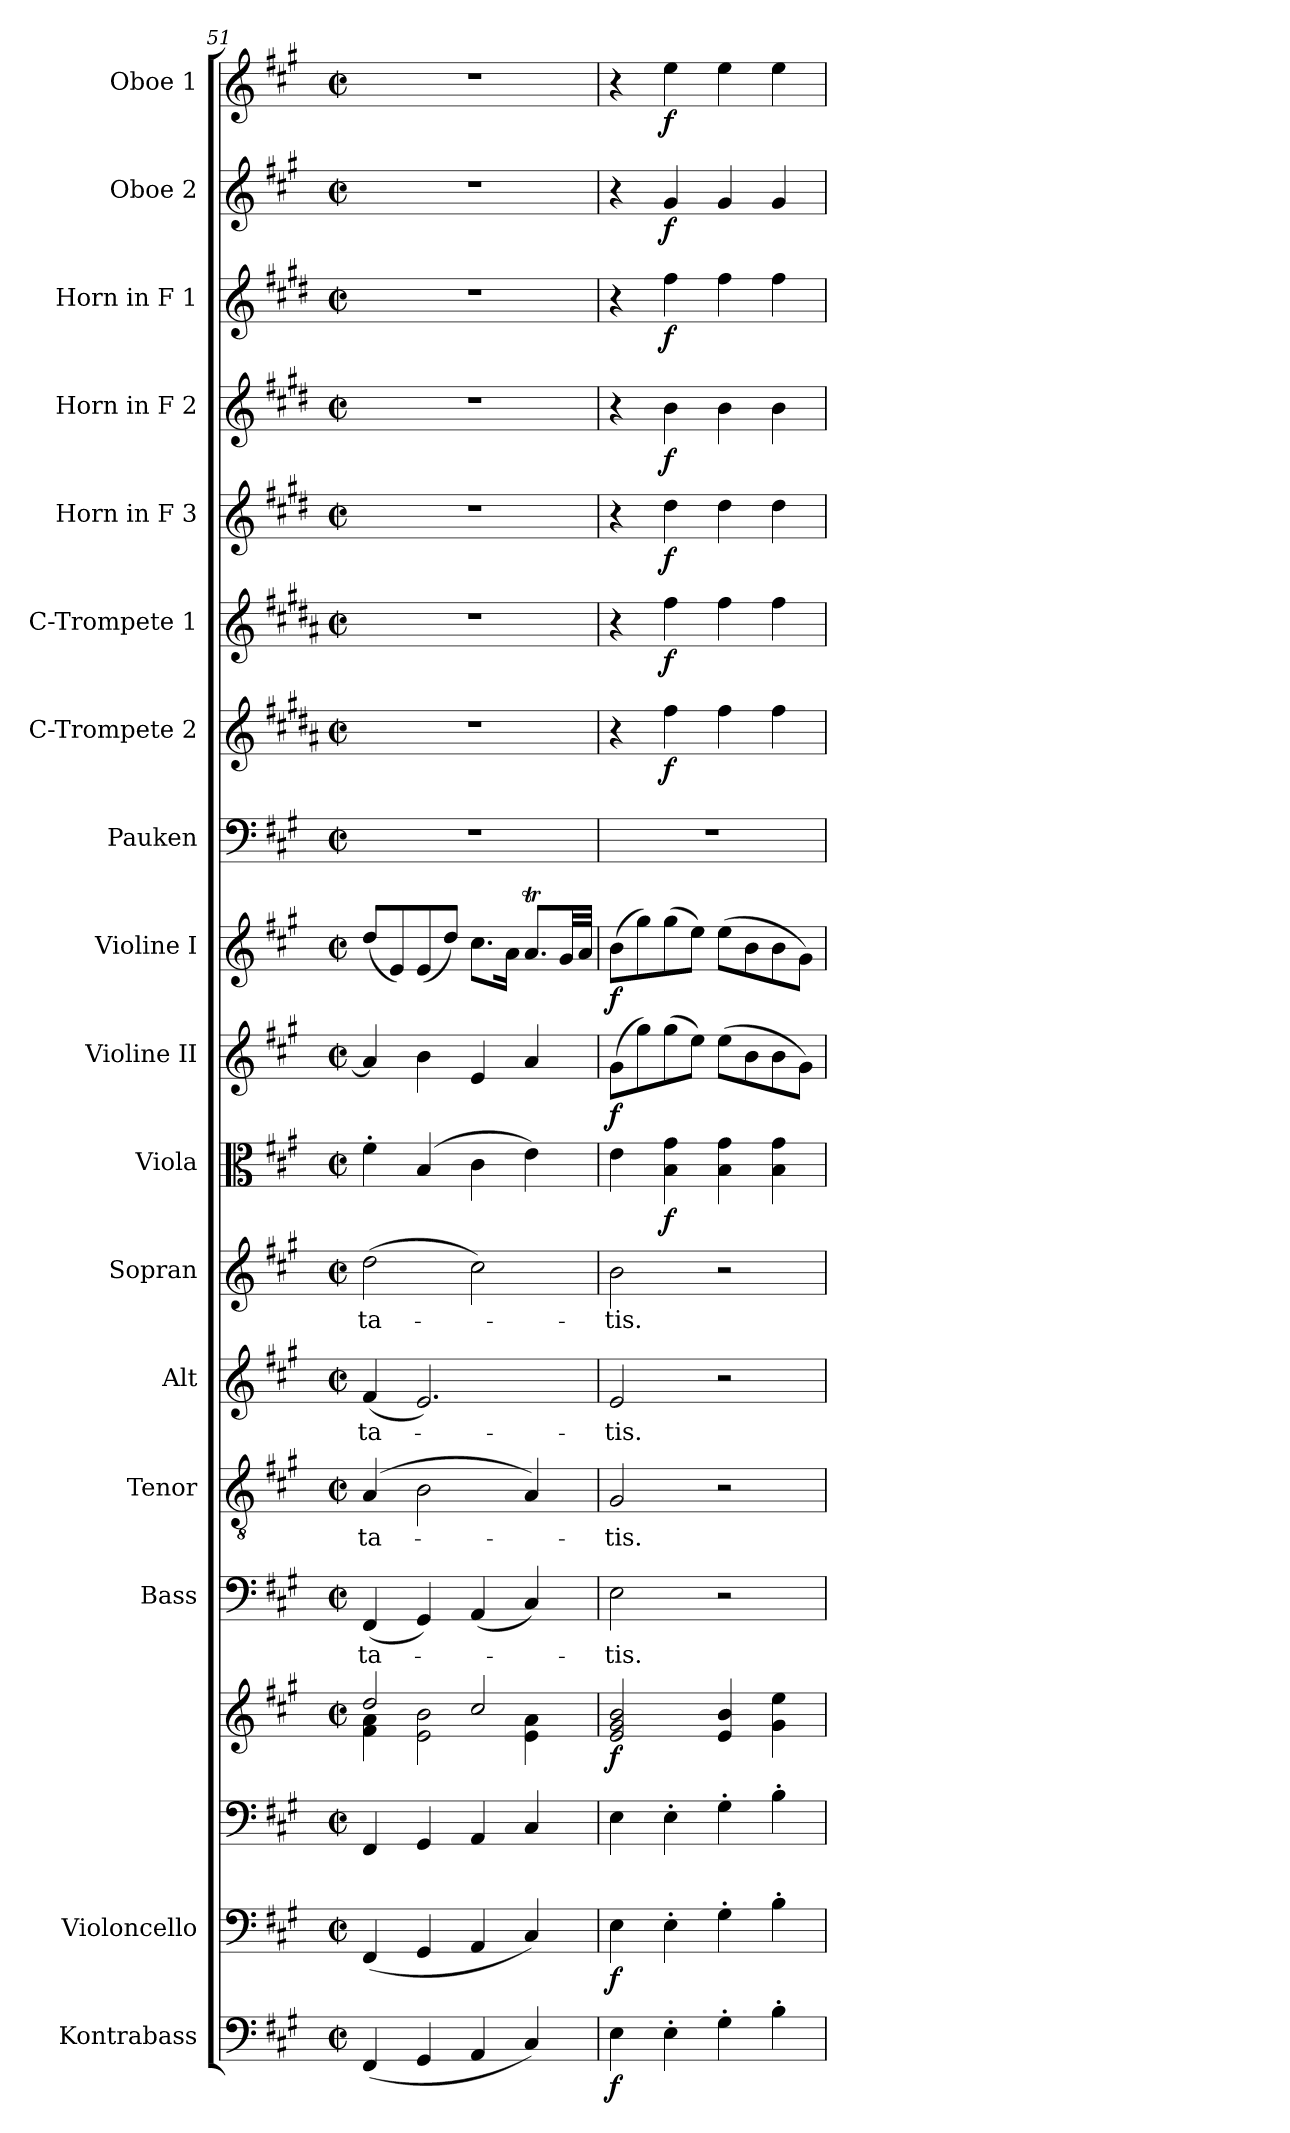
**kern	**dynam	**kern	**dynam	**kern	**kern	**dynam	**kern	**text	**kern	**text	**kern	**text	**kern	**text	**kern	**dynam	**kern	**dynam	**kern	**dynam	**kern	**kern	**dynam	**kern	**dynam	**kern	**dynam	**kern	**dynam	**kern	**dynam	**kern	**dynam	**kern	**dynam
*part18	*part18	*part17	*part17	*part16	*part16	*part16	*part15	*part15	*part14	*part14	*part13	*part13	*part12	*part12	*part11	*part11	*part10	*part10	*part9	*part9	*part8	*part7	*part7	*part6	*part6	*part5	*part5	*part4	*part4	*part3	*part3	*part2	*part2	*part1	*part1
*staff19	*staff19	*staff18	*staff18	*staff17	*staff16	*staff16/17	*staff15	*staff15	*staff14	*staff14	*staff13	*staff13	*staff12	*staff12	*staff11	*staff11	*staff10	*staff10	*staff9	*staff9	*staff8	*staff7	*staff7	*staff6	*staff6	*staff5	*staff5	*staff4	*staff4	*staff3	*staff3	*staff2	*staff2	*staff1	*staff1
*I"Kontrabass	*	*I"Violoncello	*	*	*	*	*I"Bass	*	*I"Tenor	*	*I"Alt	*	*I"Sopran	*	*I"Viola	*	*I"Violine II	*	*I"Violine I	*	*I"Pauken	*I"C-Trompete 2	*	*I"C-Trompete 1	*	*I"Horn in F 3	*	*I"Horn in F 2	*	*I"Horn in F 1	*	*I"Oboe 2	*	*I"Oboe 1	*
*I'Kb.	*	*I'Vc.	*	*	*	*	*I'B.	*	*I'T.	*	*I'A.	*	*I'S.	*	*I'Vla.	*	*I'Vl. II	*	*I'Vl. I	*	*I'Pk.	*I'C Trp. 2	*	*I'C Trp. 1	*	*	*	*	*	*	*	*I'Ob. 2	*	*I'Ob. 1	*
*clefF4	*	*clefF4	*	*clefF4	*clefG2	*	*clefF4	*	*clefGv2	*	*clefG2	*	*clefG2	*	*clefC3	*	*clefG2	*	*clefG2	*	*clefF4	*clefG2	*	*clefG2	*	*clefG2	*	*clefG2	*	*clefG2	*	*clefG2	*	*clefG2	*
*ITrd7c12	*	*	*	*	*	*	*	*	*	*	*	*	*	*	*	*	*	*	*	*	*	*ITrd1c2	*	*ITrd1c2	*	*ITrd4c7	*	*ITrd4c7	*	*ITrd4c7	*	*	*	*	*
*k[f#c#g#]	*	*k[f#c#g#]	*	*k[f#c#g#]	*k[f#c#g#]	*	*k[f#c#g#]	*	*k[f#c#g#]	*	*k[f#c#g#]	*	*k[f#c#g#]	*	*k[f#c#g#]	*	*k[f#c#g#]	*	*k[f#c#g#]	*	*k[f#c#g#]	*k[f#c#g#]	*	*k[f#c#g#]	*	*k[f#c#g#]	*	*k[f#c#g#]	*	*k[f#c#g#]	*	*k[f#c#g#]	*	*k[f#c#g#]	*
*A:	*	*A:	*	*A:	*A:	*	*A:	*	*A:	*	*A:	*	*A:	*	*A:	*	*A:	*	*A:	*	*A:	*A:	*	*A:	*	*A:	*	*A:	*	*A:	*	*A:	*	*A:	*
*M2/2	*	*M2/2	*	*M2/2	*M2/2	*	*M2/2	*	*M2/2	*	*M2/2	*	*M2/2	*	*M2/2	*	*M2/2	*	*M2/2	*	*M2/2	*M2/2	*	*M2/2	*	*M2/2	*	*M2/2	*	*M2/2	*	*M2/2	*	*M2/2	*
*met(c|)	*	*met(c|)	*	*met(c|)	*met(c|)	*	*met(c|)	*	*met(c|)	*	*met(c|)	*	*met(c|)	*	*met(c|)	*	*met(c|)	*	*met(c|)	*	*met(c|)	*met(c|)	*	*met(c|)	*	*met(c|)	*	*met(c|)	*	*met(c|)	*	*met(c|)	*	*met(c|)	*
=51	=51	=51	=51	=51	=51	=51	=51	=51	=51	=51	=51	=51	=51	=51	=51	=51	=51	=51	=51	=51	=51	=51	=51	=51	=51	=51	=51	=51	=51	=51	=51	=51	=51	=51	=51
*	*	*	*	*	*^	*	*	*	*	*	*	*	*	*	*	*	*	*	*	*	*	*	*	*	*	*	*	*	*	*	*	*	*	*	*
!	!	!	!	!	!	!	!	!	!LO:LY:b	!	!LO:LY:b	!	!LO:LY:b	!	!LO:LY:b	!	!	!	!	!	!	!	!	!	!	!	!	!	!	!	!	!	!	!	!	!
(<4FFF#/	.	(<4FF#/	.	4FF#/	2dd/	4f#\ 4a\	.	(<4FF#/	-ta-	(4A/	-ta-	(<4f#/	-ta-	(>2dd\	-ta-	4f#'>\	.	4a/]	.	(<8dd/L	.	1r	1r	.	1r	.	1r	.	1r	.	1r	.	1r	.	1r	.
.	.	.	.	.	.	.	.	.	.	.	.	.	.	.	.	.	.	.	.	8e/)	.	.	.	.	.	.	.	.	.	.	.	.	.	.	.	.
4GGG#/	.	4GG#/	.	4GG#/	.	2e\ 2b\	.	4GG#/)	.	2B\	.	2.e/)	.	.	.	(4B/	.	4b\	.	(<8e/	.	.	.	.	.	.	.	.	.	.	.	.	.	.	.	.
.	.	.	.	.	.	.	.	.	.	.	.	.	.	.	.	.	.	.	.	8dd/J)	.	.	.	.	.	.	.	.	.	.	.	.	.	.	.	.
4AAA/	.	4AA/	.	4AA/	2cc#/	.	.	(<4AA/	.	.	.	.	.	2cc#\)	.	4c#\	.	4e/	.	8.cc#\L	.	.	.	.	.	.	.	.	.	.	.	.	.	.	.	.
.	.	.	.	.	.	.	.	.	.	.	.	.	.	.	.	.	.	.	.	16a\Jk	.	.	.	.	.	.	.	.	.	.	.	.	.	.	.	.
4CC#/)	.	4C#/)	.	4C#/	.	4e\ 4a\	.	4C#/)	.	4A/)	.	.	.	.	.	4e\)	.	4a/	.	8.aT/L	.	.	.	.	.	.	.	.	.	.	.	.	.	.	.	.
.	.	.	.	.	.	.	.	.	.	.	.	.	.	.	.	.	.	.	.	32g#/LL	.	.	.	.	.	.	.	.	.	.	.	.	.	.	.	.
.	.	.	.	.	.	.	.	.	.	.	.	.	.	.	.	.	.	.	.	32a/JJJ	.	.	.	.	.	.	.	.	.	.	.	.	.	.	.	.
*	*	*	*	*	*v	*v	*	*	*	*	*	*	*	*	*	*	*	*	*	*	*	*	*	*	*	*	*	*	*	*	*	*	*	*	*	*
=52	=52	=52	=52	=52	=52	=52	=52	=52	=52	=52	=52	=52	=52	=52	=52	=52	=52	=52	=52	=52	=52	=52	=52	=52	=52	=52	=52	=52	=52	=52	=52	=52	=52	=52	=52
!	!LO:DY:b	!	!LO:DY:b	!	!	!LO:DY:b	!	!LO:LY:b	!	!LO:LY:b	!	!LO:LY:b	!	!LO:LY:b	!	!	!	!LO:DY:b	!	!LO:DY:b	!	!	!	!	!	!	!	!	!	!	!	!	!	!	!
4EE\	f	4E\	f	4E\	2e/ 2g#/ 2b/	f	2E\	-tis.	2G#/	-tis.	2e/	-tis.	2b\	-tis.	4e\	.	(>8g#\L	f	(>8b\L	f	1r	4r	.	4r	.	4r	.	4r	.	4r	.	4r	.	4r	.
.	.	.	.	.	.	.	.	.	.	.	.	.	.	.	.	.	8gg#\)	.	8gg#\)	.	.	.	.	.	.	.	.	.	.	.	.	.	.	.	.
!	!	!	!	!	!	!	!	!	!	!	!	!	!	!	!	!LO:DY:b	!	!	!	!	!	!	!LO:DY:b	!	!LO:DY:b	!	!LO:DY:b	!	!LO:DY:b	!	!LO:DY:b	!	!LO:DY:b	!	!LO:DY:b
4EE'>\	.	4E'>\	.	4E'>\	.	.	.	.	.	.	.	.	.	.	4B\ 4g#\	f	(>8gg#\	.	(>8gg#\	.	.	4ee\	f	4ee\	f	4g#\	f	4e\	f	4b\	f	4g#/	f	4ee\	f
.	.	.	.	.	.	.	.	.	.	.	.	.	.	.	.	.	8ee\J)	.	8ee\J)	.	.	.	.	.	.	.	.	.	.	.	.	.	.	.	.
4GG#'>\	.	4G#'>\	.	4G#'>\	4e/ 4b/	.	2r	.	2r	.	2r	.	2r	.	4B\ 4g#\	.	(>8ee\L	.	(>8ee\L	.	.	4ee\	.	4ee\	.	4g#\	.	4e\	.	4b\	.	4g#/	.	4ee\	.
.	.	.	.	.	.	.	.	.	.	.	.	.	.	.	.	.	8b\	.	8b\	.	.	.	.	.	.	.	.	.	.	.	.	.	.	.	.
4BB'>\	.	4B'>\	.	4B'>\	4g#\ 4ee\	.	.	.	.	.	.	.	.	.	4B\ 4g#\	.	8b\	.	8b\	.	.	4ee\	.	4ee\	.	4g#\	.	4e\	.	4b\	.	4g#/	.	4ee\	.
.	.	.	.	.	.	.	.	.	.	.	.	.	.	.	.	.	8g#\J)	.	8g#\J)	.	.	.	.	.	.	.	.	.	.	.	.	.	.	.	.
=	=	=	=	=	=	=	=	=	=	=	=	=	=	=	=	=	=	=	=	=	=	=	=	=	=	=	=	=	=	=	=	=	=	=	=
*-	*-	*-	*-	*-	*-	*-	*-	*-	*-	*-	*-	*-	*-	*-	*-	*-	*-	*-	*-	*-	*-	*-	*-	*-	*-	*-	*-	*-	*-	*-	*-	*-	*-	*-	*-
